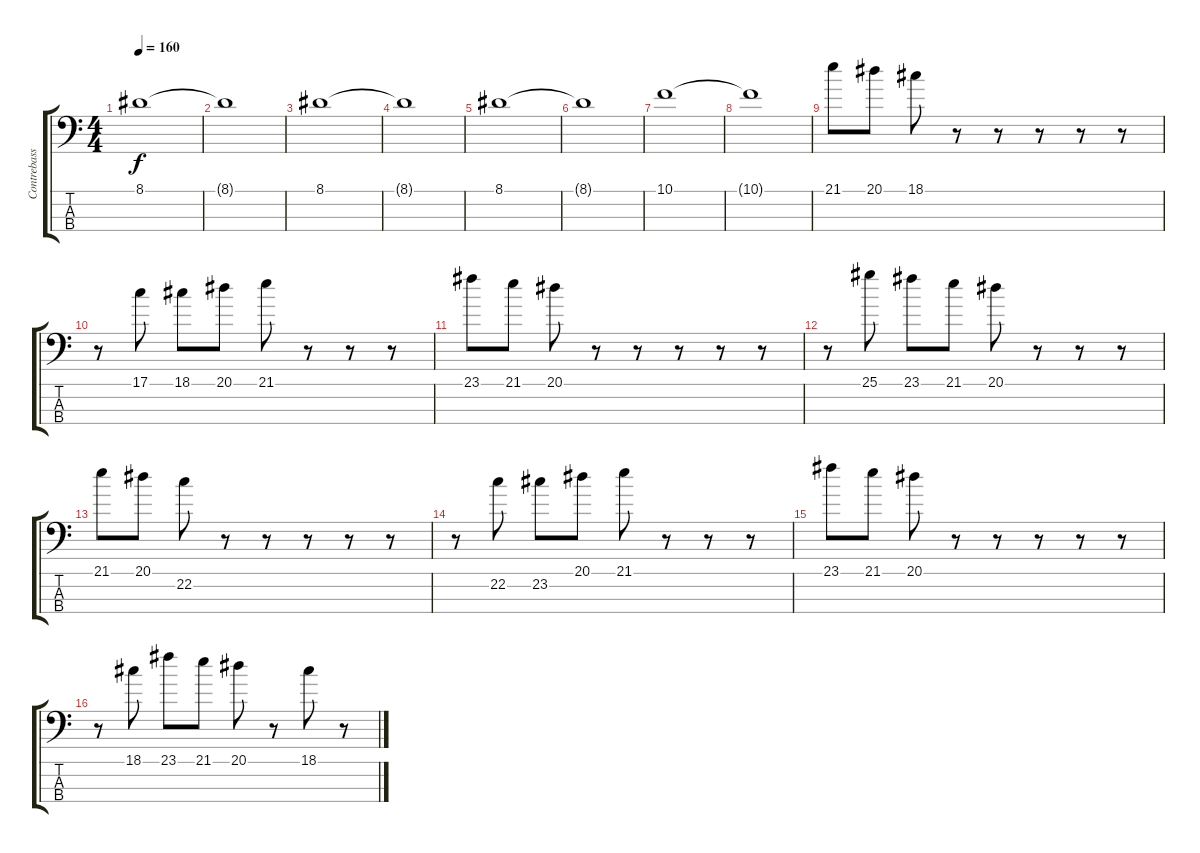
\track ("Contrebasse" "Contrebass") {instrument contrabass}
\staff {score tabs}
\tuning (G2 D2 A1 E1) {hide}
\ts (4 4)
\tempo 160
\clef f4
\ks c
8.1.1{dy f} |
8.1{t}.1 |
8.1.1 |
8.1{t}.1 |
8.1.1 |
8.1{t}.1 |
10.1.1 |
10.1{t}.1 |
21.1.8 20.1.8 18.1.8 r.8 r.8 r.8 r.8 r.8 |
r.8 17.1.8 18.1.8 20.1.8 21.1.8 r.8 r.8 r.8 |
23.1.8 21.1.8 20.1.8 r.8 r.8 r.8 r.8 r.8 |
r.8 25.1.8 23.1.8 21.1.8 20.1.8 r.8 r.8 r.8 |
21.1.8 20.1.8 22.2.8 r.8 r.8 r.8 r.8 r.8 |
r.8 22.2.8 23.2.8 20.1.8 21.1.8 r.8 r.8 r.8 |
23.1.8 21.1.8 20.1.8 r.8 r.8 r.8 r.8 r.8 |
r.8 18.1.8 23.1.8 21.1.8 20.1.8 r.8 18.1.8 r.8
